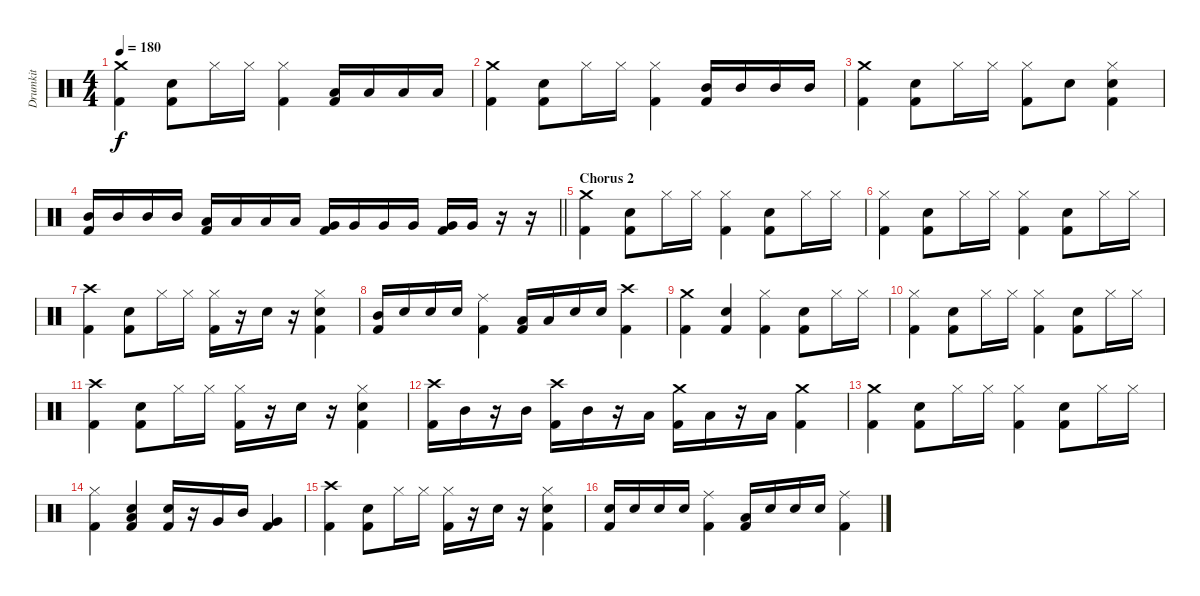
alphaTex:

\track ("Drumkit" "Drumkit") {instrument percussion}
\staff {score}
\articulation defaults
\ts (4 4)
\tempo 180
\clef neutral
\ks c
("Kick (hit) 2" "Crash medium (hit)").4{dy f} ("Snare (hit) 2" "Kick (hit) 2").8 "Hi-Hat (closed)".16 "Hi-Hat (closed)".16 ("Hi-Hat (closed)" "Kick (hit) 2").4 ("Low Tom (hit)" "Kick (hit) 2").16 "Low Tom (hit)".16 "Low Tom (hit)".16 "Low Tom (hit)".16 |
("Kick (hit) 2" "Crash medium (hit)").4 ("Snare (hit) 2" "Kick (hit) 2").8 "Hi-Hat (closed)".16 "Hi-Hat (closed)".16 ("Hi-Hat (closed)" "Kick (hit) 2").4 ("Kick (hit) 2" "Mid Tom (hit)").16 "Mid Tom (hit)".16 "Mid Tom (hit)".16 "Mid Tom (hit)".16 |
("Kick (hit) 2" "Crash medium (hit)").4 ("Snare (hit) 2" "Kick (hit) 2").8 "Hi-Hat (closed)".16 "Hi-Hat (closed)".16 ("Kick (hit) 2" "Hi-Hat (closed)").8 "Snare (hit) 2".8 ("Hi-Hat (closed)" "Snare (hit) 2" "Kick (hit) 2").4 |
\barLineRight lightlight
("Mid Tom (hit)" "Kick (hit) 2").16 "Mid Tom (hit)".16 "Mid Tom (hit)".16 "Mid Tom (hit)".16 ("Low Tom (hit)" "Kick (hit) 2").16 "Low Tom (hit)".16 "Low Tom (hit)".16 "Low Tom (hit)".16 ("Very Low Tom (hit)" "Kick (hit) 2").16 "Very Low Tom (hit)".16 "Very Low Tom (hit)".16 "Very Low Tom (hit)".16 ("Very Low Tom (hit)" "Kick (hit) 2").16 "Very Low Tom (hit)".16 r.16 r.16 |
\section ("" "Chorus 2")
("Kick (hit) 2" "Crash medium (hit)").4 ("Snare (hit) 2" "Kick (hit) 2").8 "Hi-Hat (closed)".16 "Hi-Hat (closed)".16 ("Hi-Hat (closed)" "Kick (hit) 2").4 ("Snare (hit) 2" "Kick (hit) 2").8 "Hi-Hat (closed)".16 "Hi-Hat (closed)".16 |
("Hi-Hat (closed)" "Kick (hit) 2").4 ("Snare (hit) 2" "Kick (hit) 2").8 "Hi-Hat (closed)".16 "Hi-Hat (closed)".16 ("Hi-Hat (closed)" "Kick (hit) 2").4 ("Snare (hit) 2" "Kick (hit) 2").8 "Hi-Hat (closed)".16 "Hi-Hat (closed)".16 |
("Kick (hit) 2" "Crash high (hit)").4 ("Snare (hit) 2" "Kick (hit) 2").8 "Hi-Hat (closed)".16 "Hi-Hat (closed)".16 ("Hi-Hat (closed)" "Kick (hit) 2").16 r.16 "Snare (hit) 2".16 r.16 ("Hi-Hat (closed)" "Kick (hit) 2" "Snare (hit) 2").4 |
("Mid Tom (hit)" "Kick (hit) 2").16 "Snare (hit) 2".16 "Snare (hit) 2".16 "Snare (hit) 2".16 ("Kick (hit) 2" "Ride (middle)").4 ("Low Tom (hit)" "Kick (hit) 2").16 "Low Tom (hit)".16 "Snare (hit) 2".16 "Snare (hit) 2".16 ("Kick (hit) 2" "Crash high (hit)").4 |
("Kick (hit) 2" "Crash medium (hit)").4 ("Snare (hit) 2" "Kick (hit) 2").4 ("Hi-Hat (closed)" "Kick (hit) 2").4 ("Snare (hit) 2" "Kick (hit) 2").8 "Hi-Hat (closed)".16 "Hi-Hat (closed)".16 |
("Hi-Hat (closed)" "Kick (hit) 2").4 ("Snare (hit) 2" "Kick (hit) 2").8 "Hi-Hat (closed)".16 "Hi-Hat (closed)".16 ("Hi-Hat (closed)" "Kick (hit) 2").4 ("Snare (hit) 2" "Kick (hit) 2").8 "Hi-Hat (closed)".16 "Hi-Hat (closed)".16 |
("Kick (hit) 2" "Crash high (hit)").4 ("Snare (hit) 2" "Kick (hit) 2").8 "Hi-Hat (closed)".16 "Hi-Hat (closed)".16 ("Hi-Hat (closed)" "Kick (hit) 2").16 r.16 "Snare (hit) 2".16 r.16 ("Hi-Hat (closed)" "Kick (hit) 2" "Snare (hit) 2").4 |
("Crash high (hit)" "Kick (hit) 2").16 "Mid Tom (hit)".16 r.16 "Mid Tom (hit)".16 ("Crash high (hit)" "Kick (hit) 2").16 "Mid Tom (hit)".16 r.16 "Low Tom (hit)".16 ("Crash medium (hit)" "Kick (hit) 2").16 "Low Tom (hit)".16 r.16 "Low Tom (hit)".16 ("Kick (hit) 2" "Crash medium (hit)").4 |
("Kick (hit) 2" "Crash medium (hit)").4 ("Snare (hit) 2" "Kick (hit) 2").8 "Hi-Hat (closed)".16 "Hi-Hat (closed)".16 ("Hi-Hat (closed)" "Kick (hit) 2").4 ("Snare (hit) 2" "Kick (hit) 2").8 "Hi-Hat (closed)".16 "Hi-Hat (closed)".16 |
("Hi-Hat (closed)" "Kick (hit) 2").4 ("Low Tom (hit)" "Snare (hit) 2" "Kick (hit) 2").4 ("Kick (hit) 2" "Snare (hit) 2").16 r.16 "Very Low Tom (hit)".16 "Mid Tom (hit)".16 ("Kick (hit) 2" "Very Low Tom (hit)").4 |
("Kick (hit) 2" "Crash high (hit)").4 ("Snare (hit) 2" "Kick (hit) 2").8 "Hi-Hat (closed)".16 "Hi-Hat (closed)".16 ("Hi-Hat (closed)" "Kick (hit) 2").16 r.16 "Snare (hit) 2".16 r.16 ("Hi-Hat (closed)" "Kick (hit) 2" "Snare (hit) 2").4 |
("Kick (hit) 2" "Snare (hit) 2").16 "Snare (hit) 2".16 "Snare (hit) 2".16 "Snare (hit) 2".16 ("Kick (hit) 2" "Ride (middle)").4 ("Kick (hit) 2" "Low Tom (hit)").16 "Snare (hit) 2".16 "Snare (hit) 2".16 "Snare (hit) 2".16 ("Kick (hit) 2" "Ride (middle)").4
